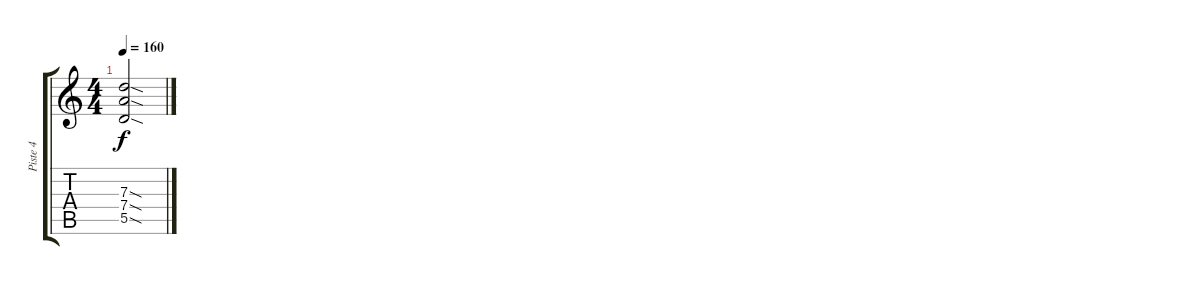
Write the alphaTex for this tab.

\track ("Piste 4" "Piste 4") {instrument distortionguitar}
\staff {score tabs}
\tuning (E4 B3 G3 D3 A2 E2) {hide}
\ts (4 4)
\tempo 160
\clef g2
\ks c
(7.3{sod} 7.4{sod} 5.5{sod}).2{dy f}
